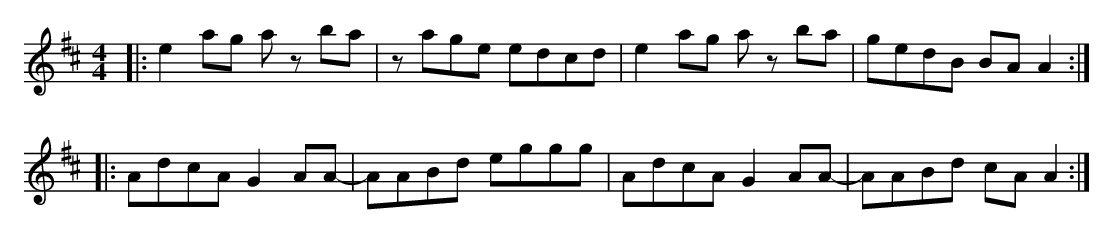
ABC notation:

X:1
M:4/4
K:Amix
|: e2 ag az ba | zage edcd | e2 ag az ba | gedB BA A2 :|
|: AdcA G2 AA-| AABd eggg | AdcA G2 AA- | AABd cA A2 :|
